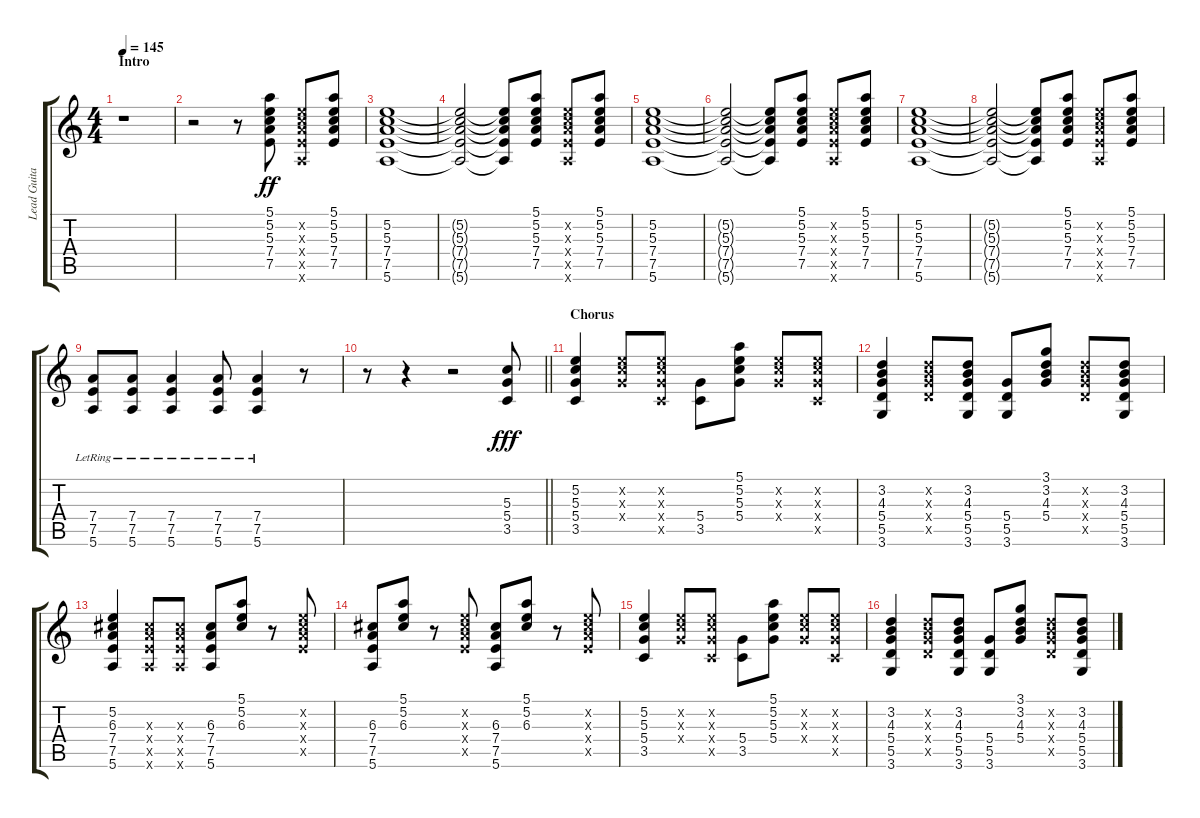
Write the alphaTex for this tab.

\track ("Lead Guitar - Chingy Clean" "Lead Guita") {instrument electricguitarclean}
\staff {score tabs}
\tuning (E4 B3 G3 D3 A2 E2) {hide}
\ts (4 4)
\section ("" "Intro")
\tempo 145
\clef g2
\ks c
r.1{dy ff instrument electricguitarclean} |
r.2 r.8 (5.1 5.2 5.3 7.4 7.5).8 (5.2{x} 5.3{x} 7.4{x} 7.5{x} 5.6{x}).8 (5.1 5.2 5.3 7.4 7.5).8 |
(5.2 5.3 7.4 7.5 5.6).1 |
(5.2{t} 5.3{t} 7.4{t} 7.5{t} 5.6{t}).2 (5.2{t} 5.3{t} 7.4{t} 7.5{t} 5.6{t}).8 (5.1 5.2 5.3 7.4 7.5).8 (5.2{x} 5.3{x} 7.4{x} 7.5{x} 5.6{x}).8 (5.1 5.2 5.3 7.4 7.5).8 |
(5.2 5.3 7.4 7.5 5.6).1 |
(5.2{t} 5.3{t} 7.4{t} 7.5{t} 5.6{t}).2 (5.2{t} 5.3{t} 7.4{t} 7.5{t} 5.6{t}).8 (5.1 5.2 5.3 7.4 7.5).8 (5.2{x} 5.3{x} 7.4{x} 7.5{x} 5.6{x}).8 (5.1 5.2 5.3 7.4 7.5).8 |
(5.2 5.3 7.4 7.5 5.6).1 |
(5.2{t} 5.3{t} 7.4{t} 7.5{t} 5.6{t}).2 (5.2{t} 5.3{t} 7.4{t} 7.5{t} 5.6{t}).8 (5.1 5.2 5.3 7.4 7.5).8 (5.2{x} 5.3{x} 7.4{x} 7.5{x} 5.6{x}).8 (5.1 5.2 5.3 7.4 7.5).8 |
(7.4{lr} 7.5{lr} 5.6{lr}).8 (7.4{lr} 7.5{lr} 5.6{lr}).8 (7.4{lr} 7.5{lr} 5.6{lr}).4 (7.4{lr} 7.5{lr} 5.6{lr}).8 (7.4{lr} 7.5{lr} 5.6{lr}).4 r.8 |
\barLineRight lightlight
r.8 r.4 r.2 (5.3 5.4 3.5).8{dy fff} |
\section ("" "Chorus")
(5.2 5.3 5.4 3.5).4 (5.2{x} 5.3{x} 5.4{x}).8 (5.2{x} 5.3{x} 5.4{x} 3.5{x}).8 (5.4 3.5).8 (5.1 5.2 5.3 5.4).8 (5.2{x} 5.3{x} 5.4{x}).8 (5.2{x} 5.3{x} 5.4{x} 3.5{x}).8 |
(3.2 4.3 5.4 5.5 3.6).4 (3.2{x} 4.3{x} 5.4{x} 5.5{x}).8 (3.2 4.3 5.4 5.5 3.6).8 (5.4 5.5 3.6).8 (3.1 3.2 4.3 5.4).8 (3.2{x} 4.3{x} 5.4{x} 5.5{x}).8 (3.2 4.3 5.4 5.5 3.6).8 |
(5.2 6.3 7.4 7.5 5.6).4 (6.3{x} 7.4{x} 7.5{x} 5.6{x}).8 (6.3{x} 7.4{x} 7.5{x} 5.6{x}).8 (6.3 7.4 7.5 5.6).8 (5.1 5.2 6.3).8 r.8 (5.2{x} 6.3{x} 7.4{x} 7.5{x}).8 |
(6.3 7.4 7.5 5.6).8 (5.1 5.2 6.3).8 r.8 (5.2{x} 6.3{x} 7.4{x} 7.5{x}).8 (6.3 7.4 7.5 5.6).8 (5.1 5.2 6.3).8 r.8 (5.2{x} 6.3{x} 7.4{x} 7.5{x}).8 |
(5.2 5.3 5.4 3.5).4 (5.2{x} 5.3{x} 5.4{x}).8 (5.2{x} 5.3{x} 5.4{x} 3.5{x}).8 (5.4 3.5).8 (5.1 5.2 5.3 5.4).8 (5.2{x} 5.3{x} 5.4{x}).8 (5.2{x} 5.3{x} 5.4{x} 3.5{x}).8 |
(3.2 4.3 5.4 5.5 3.6).4 (3.2{x} 4.3{x} 5.4{x} 5.5{x}).8 (3.2 4.3 5.4 5.5 3.6).8 (5.4 5.5 3.6).8 (3.1 3.2 4.3 5.4).8 (3.2{x} 4.3{x} 5.4{x} 5.5{x}).8 (3.2 4.3 5.4 5.5 3.6).8
